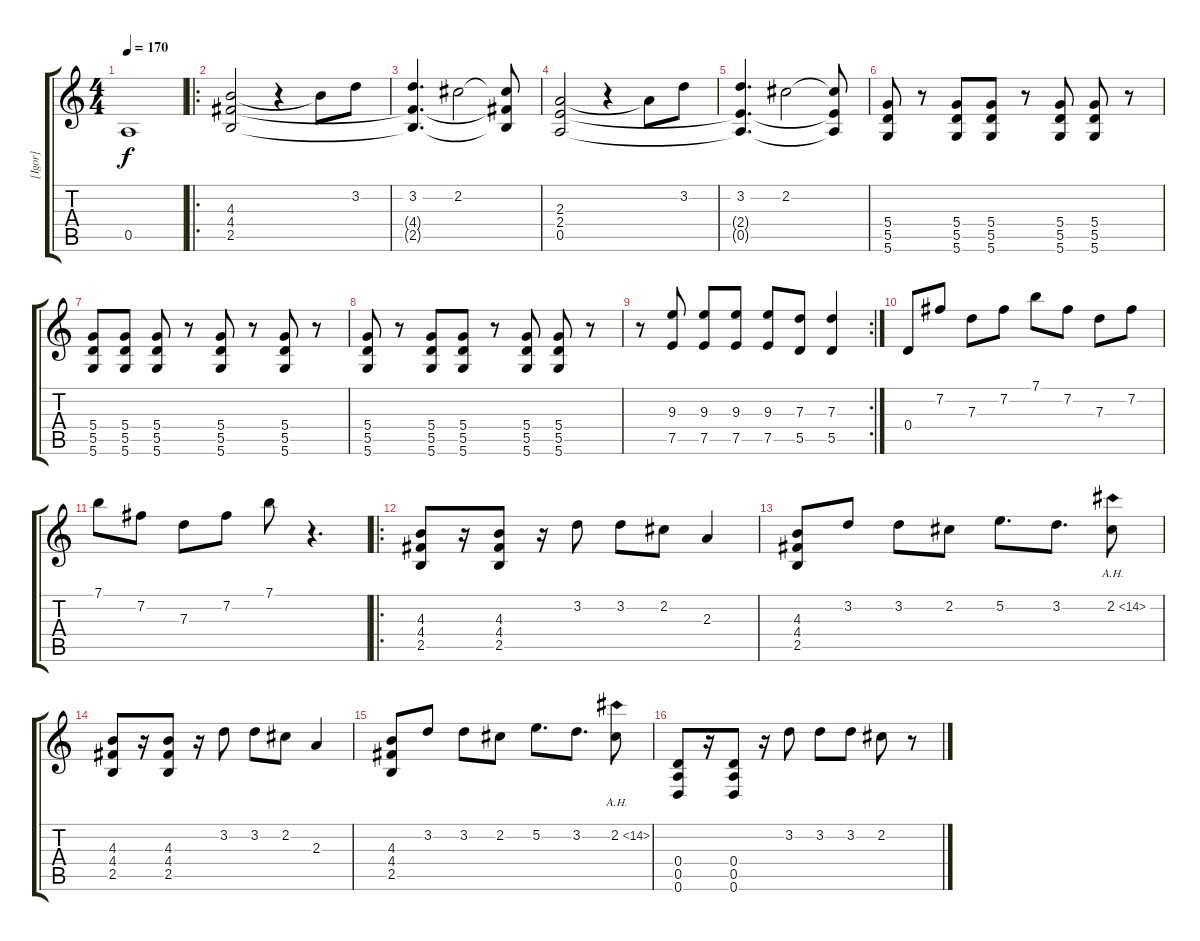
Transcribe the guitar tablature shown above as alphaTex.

\track ("[Igor]" "[Igor]") {instrument distortionguitar}
\staff {score tabs}
\tuning (E4 B3 G3 D3 A2 D2) {hide}
\ts (4 4)
\tempo 170
\clef g2
\ks c
0.5{t}.1{dy f} |
\ro
(4.3 4.4 2.5).2 r.4 4.3{t}.8 3.2.8 |
(3.2 4.4{t} 2.5{t}).4{d} 2.2.2 (2.2{t} 4.4{t} 2.5{t}).8 |
(2.3 2.4 0.5).2 r.4 2.3{t}.8 3.2.8 |
(3.2 2.4{t} 0.5{t}).4{d} 2.2.2 (2.2{t} 2.4{t} 0.5{t}).8 |
(5.4 5.5 5.6).8 r.8 (5.4 5.5 5.6).8 (5.4 5.5 5.6).8 r.8 (5.4 5.5 5.6).8 (5.4 5.5 5.6).8 r.8 |
(5.4 5.5 5.6).8 (5.4 5.5 5.6).8 (5.4 5.5 5.6).8 r.8 (5.4 5.5 5.6).8 r.8 (5.4 5.5 5.6).8 r.8 |
(5.4 5.5 5.6).8 r.8 (5.4 5.5 5.6).8 (5.4 5.5 5.6).8 r.8 (5.4 5.5 5.6).8 (5.4 5.5 5.6).8 r.8 |
\rc 2
r.8 (9.3 7.5).8 (9.3 7.5).8 (9.3 7.5).8 (9.3 7.5).8 (7.3 5.5).8 (7.3 5.5).4 |
0.4.8{volume 9 instrument acousticguitarnylon} 7.2.8 7.3.8 7.2.8 7.1.8 7.2.8 7.3.8 7.2.8 |
7.1.8 7.2.8 7.3.8 7.2.8 7.1.8 r.4{d} |
\ro
(4.3 4.4 2.5).8{volume 14 instrument distortionguitar} r.16 (4.3 4.4 2.5).8 r.16 3.2.8 3.2.8 2.2.8 2.3.4 |
(4.3 4.4 2.5).8 3.2.8 3.2.8 2.2.8 5.2.8{d} 3.2.8{d} 2.2{ah 12}.8 |
(4.3 4.4 2.5).8 r.16 (4.3 4.4 2.5).8 r.16 3.2.8 3.2.8 2.2.8 2.3.4 |
(4.3 4.4 2.5).8 3.2.8 3.2.8 2.2.8 5.2.8{d} 3.2.8{d} 2.2{ah 12}.8 |
(0.4 0.5 0.6).8 r.16 (0.4 0.5 0.6).8 r.16 3.2.8 3.2.8 3.2.8 2.2.8 r.8
